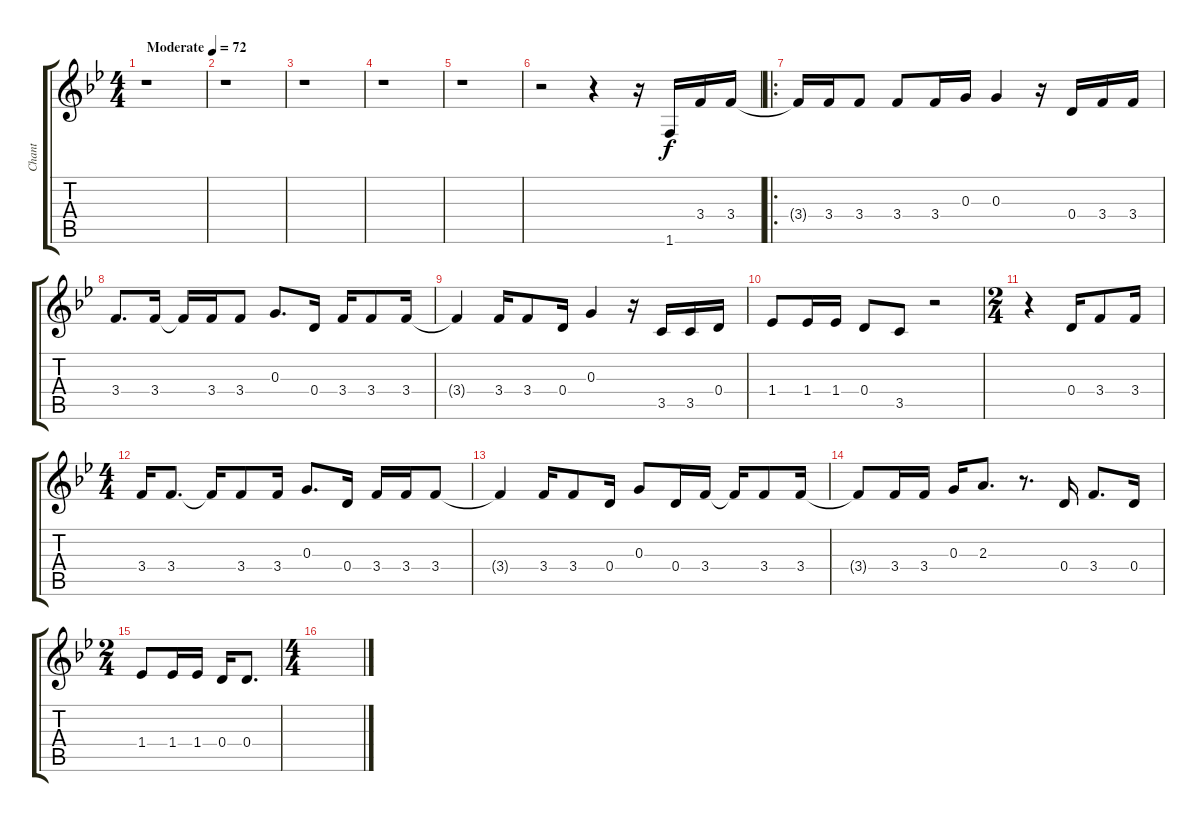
\track ("Chant" "Chant") {instrument slapbass1}
\staff {score tabs}
\tuning (E4 B3 G3 D3 A2 E2) {hide}
\ts (4 4)
\tempo (72 "Moderate")
\clef g2
\ks bb
r.1{dy f instrument slapbass1} |
r.1 |
r.1 |
r.1 |
r.1 |
r.2 r.4 r.16 1.6.16 3.4.16 3.4.16 |
\ro
3.4{t}.16 3.4.16 3.4.8 3.4.8 3.4.16 0.3.16 0.3.4 r.16 0.4.16 3.4.16 3.4.16 |
3.4.8{d} 3.4.16 3.4{t}.16 3.4.16 3.4.8 0.3.8{d} 0.4.16 3.4.16 3.4.8 3.4.16 |
3.4{t}.4 3.4.16 3.4.8 0.4.16 0.3.4 r.16 3.5.16 3.5.16 0.4.16 |
1.4.8 1.4.16 1.4.16 0.4.8 3.5.8 r.2 |
\ts (2 4)
r.4 0.4.16 3.4.8 3.4.16 |
\ts (4 4)
3.4.16 3.4.8{d} 3.4{t}.16 3.4.8 3.4.16 0.3.8{d} 0.4.16 3.4.16 3.4.16 3.4.8 |
3.4{t}.4 3.4.16 3.4.8 0.4.16 0.3.8 0.4.16 3.4.16 3.4{t}.16 3.4.8 3.4.16 |
3.4{t}.8 3.4.16 3.4.16 0.3.16 2.3.8{d} r.8{d} 0.4.16 3.4.8{d} 0.4.16 |
\ts (2 4)
1.4.8 1.4.16 1.4.16 0.4.16 0.4.8{d} |
\ts (4 4)
